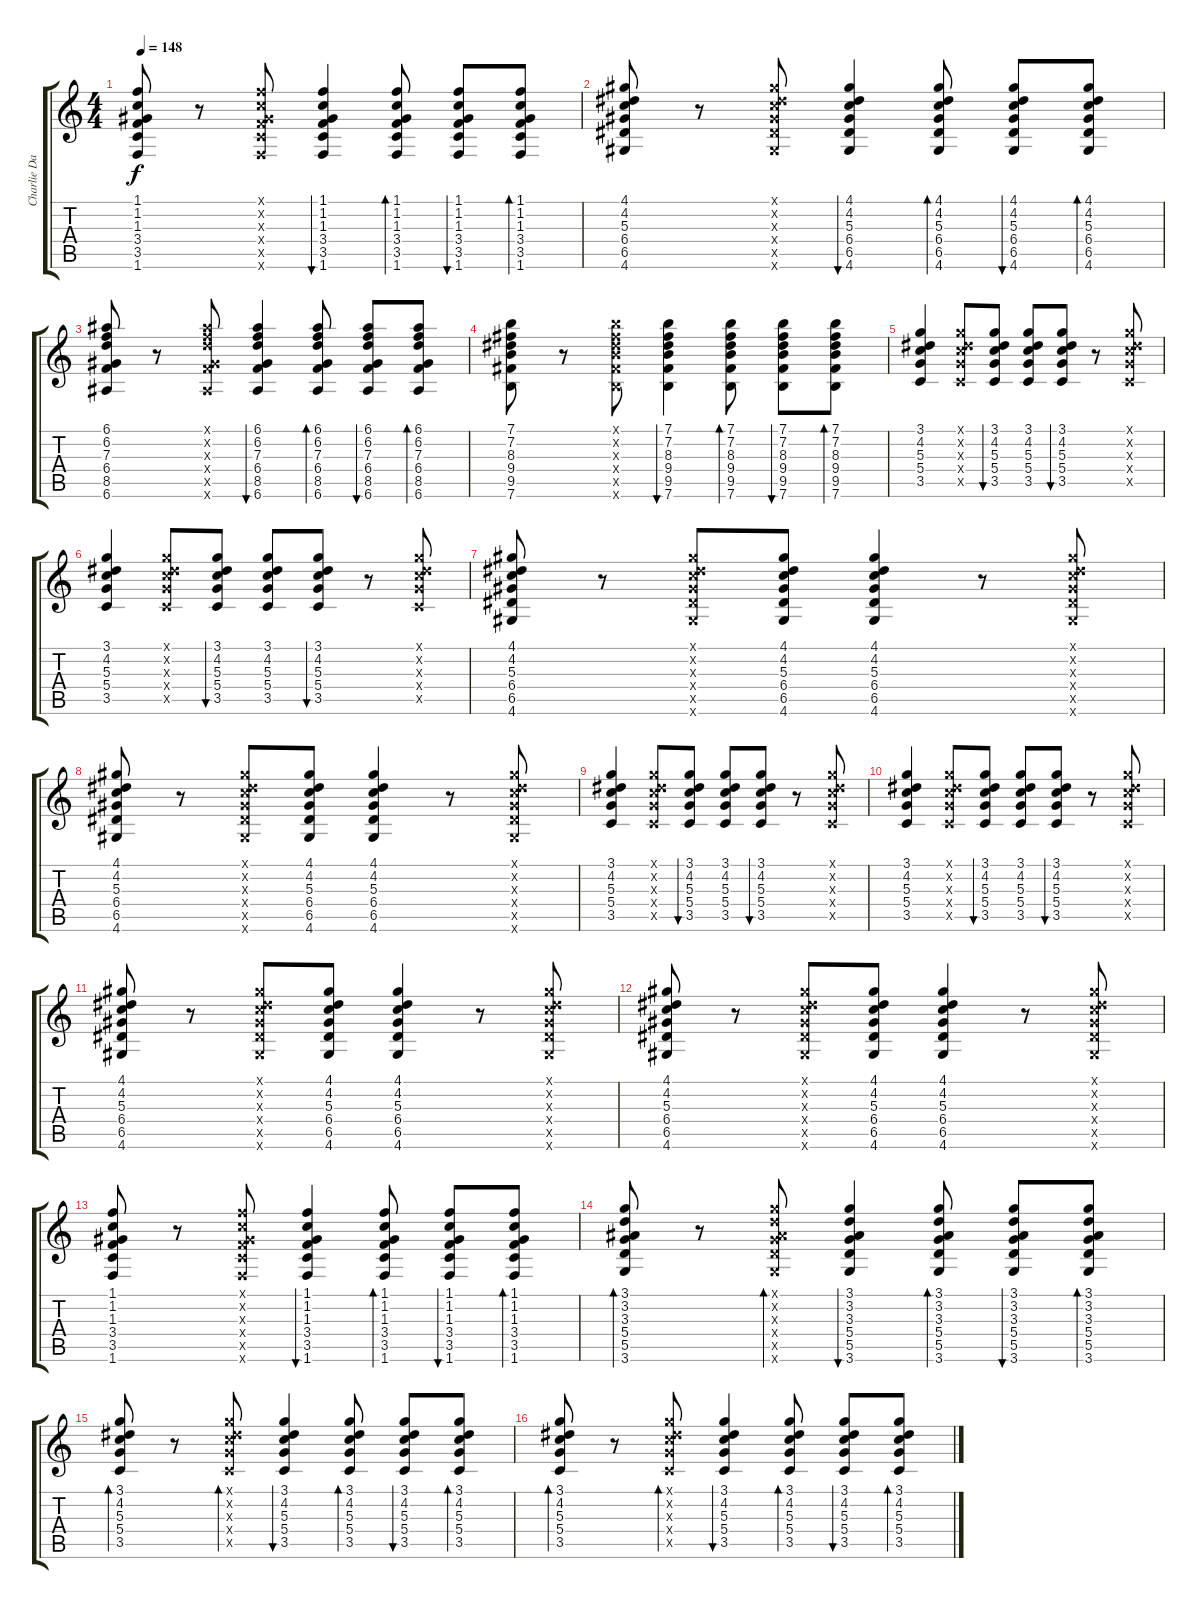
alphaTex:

\track ("Charlie Daniels Guitar" "Charlie Da") {instrument overdrivenguitar}
\staff {score tabs}
\tuning (E4 B3 G3 D3 A2 E2) {hide}
\ts (4 4)
\tempo 148
\clef g2
\ks c
(1.1 1.2 1.3 3.4 3.5 1.6).8{dy f} r.8 (1.1{x} 1.2{x} 1.3{x} 3.4{x} 3.5{x} 1.6{x}).8 (1.1 1.2 1.3 3.4 3.5 1.6).4{bu 60} (1.1 1.2 1.3 3.4 3.5 1.6).8{bd 60} (1.1 1.2 1.3 3.4 3.5 1.6).8{bu 60} (1.1 1.2 1.3 3.4 3.5 1.6).8{bd 60} |
(4.1 4.2 5.3 6.4 6.5 4.6).8 r.8 (4.1{x} 4.2{x} 5.3{x} 6.4{x} 6.5{x} 4.6{x}).8 (4.1 4.2 5.3 6.4 6.5 4.6).4{bu 60} (4.1 4.2 5.3 6.4 6.5 4.6).8{bd 60} (4.1 4.2 5.3 6.4 6.5 4.6).8{bu 60} (4.1 4.2 5.3 6.4 6.5 4.6).8{bd 60} |
(6.1 6.2 7.3 6.4 8.5 6.6).8 r.8 (6.1{x} 6.2{x} 7.3{x} 6.4{x} 8.5{x} 6.6{x}).8 (6.1 6.2 7.3 6.4 8.5 6.6).4{bu 60} (6.1 6.2 7.3 6.4 8.5 6.6).8{bd 60} (6.1 6.2 7.3 6.4 8.5 6.6).8{bu 60} (6.1 6.2 7.3 6.4 8.5 6.6).8{bd 60} |
(7.1 7.2 8.3 9.4 9.5 7.6).8 r.8 (7.1{x} 7.2{x} 8.3{x} 9.4{x} 9.5{x} 7.6{x}).8 (7.1 7.2 8.3 9.4 9.5 7.6).4{bu 60} (7.1 7.2 8.3 9.4 9.5 7.6).8{bd 60} (7.1 7.2 8.3 9.4 9.5 7.6).8{bu 60} (7.1 7.2 8.3 9.4 9.5 7.6).8{bd 60} |
(3.1 4.2 5.3 5.4 3.5).4{volume 9 balance 8 instrument electricguitarclean} (3.1{x} 4.2{x} 5.3{x} 5.4{x} 3.5{x}).8 (3.1 4.2 5.3 5.4 3.5).8{bu 60} (3.1 4.2 5.3 5.4 3.5).8 (3.1 4.2 5.3 5.4 3.5).8{bu 60} r.8 (3.1{x} 4.2{x} 5.3{x} 5.4{x} 3.5{x}).8 |
(3.1 4.2 5.3 5.4 3.5).4 (3.1{x} 4.2{x} 5.3{x} 5.4{x} 3.5{x}).8 (3.1 4.2 5.3 5.4 3.5).8{bu 60} (3.1 4.2 5.3 5.4 3.5).8 (3.1 4.2 5.3 5.4 3.5).8{bu 60} r.8 (3.1{x} 4.2{x} 5.3{x} 5.4{x} 3.5{x}).8 |
(4.1 4.2 5.3 6.4 6.5 4.6).8 r.8 (4.1{x} 4.2{x} 5.3{x} 6.4{x} 6.5{x} 4.6{x}).8 (4.1 4.2 5.3 6.4 6.5 4.6).8 (4.1 4.2 5.3 6.4 6.5 4.6).4 r.8 (4.1{x} 4.2{x} 5.3{x} 6.4{x} 6.5{x} 4.6{x}).8 |
(4.1 4.2 5.3 6.4 6.5 4.6).8 r.8 (4.1{x} 4.2{x} 5.3{x} 6.4{x} 6.5{x} 4.6{x}).8 (4.1 4.2 5.3 6.4 6.5 4.6).8 (4.1 4.2 5.3 6.4 6.5 4.6).4 r.8 (4.1{x} 4.2{x} 5.3{x} 6.4{x} 6.5{x} 4.6{x}).8 |
(3.1 4.2 5.3 5.4 3.5).4 (3.1{x} 4.2{x} 5.3{x} 5.4{x} 3.5{x}).8 (3.1 4.2 5.3 5.4 3.5).8{bu 60} (3.1 4.2 5.3 5.4 3.5).8 (3.1 4.2 5.3 5.4 3.5).8{bu 60} r.8 (3.1{x} 4.2{x} 5.3{x} 5.4{x} 3.5{x}).8 |
(3.1 4.2 5.3 5.4 3.5).4 (3.1{x} 4.2{x} 5.3{x} 5.4{x} 3.5{x}).8 (3.1 4.2 5.3 5.4 3.5).8{bu 60} (3.1 4.2 5.3 5.4 3.5).8 (3.1 4.2 5.3 5.4 3.5).8{bu 60} r.8 (3.1{x} 4.2{x} 5.3{x} 5.4{x} 3.5{x}).8 |
(4.1 4.2 5.3 6.4 6.5 4.6).8 r.8 (4.1{x} 4.2{x} 5.3{x} 6.4{x} 6.5{x} 4.6{x}).8 (4.1 4.2 5.3 6.4 6.5 4.6).8 (4.1 4.2 5.3 6.4 6.5 4.6).4 r.8 (4.1{x} 4.2{x} 5.3{x} 6.4{x} 6.5{x} 4.6{x}).8 |
(4.1 4.2 5.3 6.4 6.5 4.6).8 r.8 (4.1{x} 4.2{x} 5.3{x} 6.4{x} 6.5{x} 4.6{x}).8 (4.1 4.2 5.3 6.4 6.5 4.6).8 (4.1 4.2 5.3 6.4 6.5 4.6).4 r.8 (4.1{x} 4.2{x} 5.3{x} 6.4{x} 6.5{x} 4.6{x}).8 |
(1.1 1.2 1.3 3.4 3.5 1.6).8 r.8 (1.1{x} 1.2{x} 1.3{x} 3.4{x} 3.5{x} 1.6{x}).8 (1.1 1.2 1.3 3.4 3.5 1.6).4{bu 60} (1.1 1.2 1.3 3.4 3.5 1.6).8{bd 60} (1.1 1.2 1.3 3.4 3.5 1.6).8{bu 60} (1.1 1.2 1.3 3.4 3.5 1.6).8{bd 60} |
(3.1 3.2 3.3 5.4 5.5 3.6).8{bd 60} r.8 (3.1{x} 3.2{x} 3.3{x} 5.4{x} 5.5{x} 3.6{x}).8{bd 60} (3.1 3.2 3.3 5.4 5.5 3.6).4{bu 60} (3.1 3.2 3.3 5.4 5.5 3.6).8{bd 60} (3.1 3.2 3.3 5.4 5.5 3.6).8{bu 60} (3.1 3.2 3.3 5.4 5.5 3.6).8{bd 60} |
(3.1 4.2 5.3 5.4 3.5).8{bd 60} r.8 (3.1{x} 4.2{x} 5.3{x} 5.4{x} 3.5{x}).8{bd 60} (3.1 4.2 5.3 5.4 3.5).4{bu 60} (3.1 4.2 5.3 5.4 3.5).8{bd 60} (3.1 4.2 5.3 5.4 3.5).8{bu 60} (3.1 4.2 5.3 5.4 3.5).8{bd 60} |
(3.1 4.2 5.3 5.4 3.5).8{bd 60} r.8 (3.1{x} 4.2{x} 5.3{x} 5.4{x} 3.5{x}).8{bd 60} (3.1 4.2 5.3 5.4 3.5).4{bu 60} (3.1 4.2 5.3 5.4 3.5).8{bd 60} (3.1 4.2 5.3 5.4 3.5).8{bu 60} (3.1 4.2 5.3 5.4 3.5).8{bd 60}
